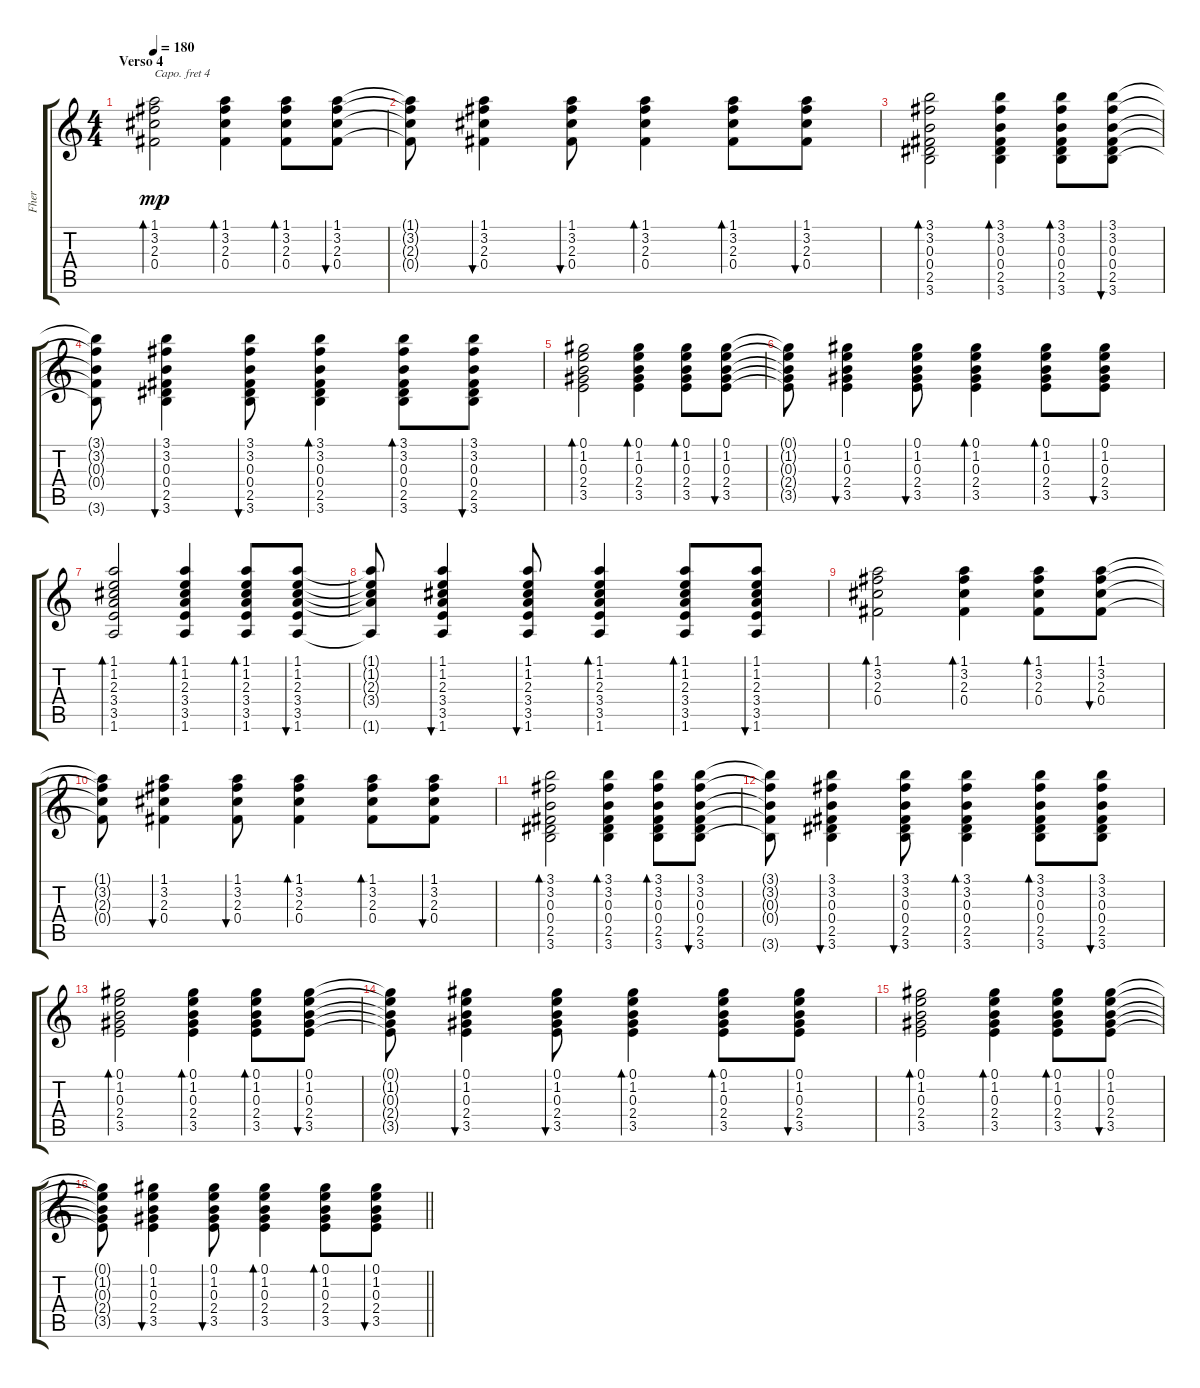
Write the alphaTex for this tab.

\track ("Fher" "Fher") {instrument acousticguitarsteel}
\staff {score tabs}
\capo 4
\tuning (E4 B3 G3 D3 A2 E2) {hide}
\ts (4 4)
\section ("" "Verso 4")
\tempo 180
\clef g2
\ks c
(1.1 3.2 2.3 0.4).2{bd 60 dy mp} (1.1 3.2 2.3 0.4).4{bd 60} (1.1 3.2 2.3 0.4).8{bd 60} (1.1 3.2 2.3 0.4).8{bu 60} |
(1.1{t} 3.2{t} 2.3{t} 0.4{t}).8 (1.1 3.2 2.3 0.4).4{bu 60} (1.1 3.2 2.3 0.4).8{bu 60} (1.1 3.2 2.3 0.4).4{bd 60} (1.1 3.2 2.3 0.4).8{bd 60} (1.1 3.2 2.3 0.4).8{bu 60} |
(3.1 3.2 0.3 0.4 2.5 3.6).2{bd 60} (3.1 3.2 0.3 0.4 2.5 3.6).4{bd 60} (3.1 3.2 0.3 0.4 2.5 3.6).8{bd 60} (3.1 3.2 0.3 0.4 2.5 3.6).8{bu 60} |
(3.1{t} 3.2{t} 0.3{t} 0.4{t} 3.6{t}).8 (3.1 3.2 0.3 0.4 2.5 3.6).4{bu 60} (3.1 3.2 0.3 0.4 2.5 3.6).8{bu 60} (3.1 3.2 0.3 0.4 2.5 3.6).4{bd 60} (3.1 3.2 0.3 0.4 2.5 3.6).8{bd 60} (3.1 3.2 0.3 0.4 2.5 3.6).8{bu 60} |
(0.1 1.2 0.3 2.4 3.5).2{bd 60} (0.1 1.2 0.3 2.4 3.5).4{bd 60} (0.1 1.2 0.3 2.4 3.5).8{bd 60} (0.1 1.2 0.3 2.4 3.5).8{bu 60} |
(0.1{t} 1.2{t} 0.3{t} 2.4{t} 3.5{t}).8 (0.1 1.2 0.3 2.4 3.5).4{bu 60} (0.1 1.2 0.3 2.4 3.5).8{bu 60} (0.1 1.2 0.3 2.4 3.5).4{bd 60} (0.1 1.2 0.3 2.4 3.5).8{bd 60} (0.1 1.2 0.3 2.4 3.5).8{bu 60} |
(1.1 1.2 2.3 3.4 3.5 1.6).2{bd 60} (1.1 1.2 2.3 3.4 3.5 1.6).4{bd 60} (1.1 1.2 2.3 3.4 3.5 1.6).8{bd 60} (1.1 1.2 2.3 3.4 3.5 1.6).8{bu 60} |
(1.1{t} 1.2{t} 2.3{t} 3.4{t} 1.6{t}).8 (1.1 1.2 2.3 3.4 3.5 1.6).4{bu 60} (1.1 1.2 2.3 3.4 3.5 1.6).8{bu 60} (1.1 1.2 2.3 3.4 3.5 1.6).4{bd 60} (1.1 1.2 2.3 3.4 3.5 1.6).8{bd 60} (1.1 1.2 2.3 3.4 3.5 1.6).8{bu 60} |
(1.1 3.2 2.3 0.4).2{bd 60} (1.1 3.2 2.3 0.4).4{bd 60} (1.1 3.2 2.3 0.4).8{bd 60} (1.1 3.2 2.3 0.4).8{bu 60} |
(1.1{t} 3.2{t} 2.3{t} 0.4{t}).8 (1.1 3.2 2.3 0.4).4{bu 60} (1.1 3.2 2.3 0.4).8{bu 60} (1.1 3.2 2.3 0.4).4{bd 60} (1.1 3.2 2.3 0.4).8{bd 60} (1.1 3.2 2.3 0.4).8{bu 60} |
(3.1 3.2 0.3 0.4 2.5 3.6).2{bd 60} (3.1 3.2 0.3 0.4 2.5 3.6).4{bd 60} (3.1 3.2 0.3 0.4 2.5 3.6).8{bd 60} (3.1 3.2 0.3 0.4 2.5 3.6).8{bu 60} |
(3.1{t} 3.2{t} 0.3{t} 0.4{t} 3.6{t}).8 (3.1 3.2 0.3 0.4 2.5 3.6).4{bu 60} (3.1 3.2 0.3 0.4 2.5 3.6).8{bu 60} (3.1 3.2 0.3 0.4 2.5 3.6).4{bd 60} (3.1 3.2 0.3 0.4 2.5 3.6).8{bd 60} (3.1 3.2 0.3 0.4 2.5 3.6).8{bu 60} |
(0.1 1.2 0.3 2.4 3.5).2{bd 60} (0.1 1.2 0.3 2.4 3.5).4{bd 60} (0.1 1.2 0.3 2.4 3.5).8{bd 60} (0.1 1.2 0.3 2.4 3.5).8{bu 60} |
(0.1{t} 1.2{t} 0.3{t} 2.4{t} 3.5{t}).8 (0.1 1.2 0.3 2.4 3.5).4{bu 60} (0.1 1.2 0.3 2.4 3.5).8{bu 60} (0.1 1.2 0.3 2.4 3.5).4{bd 60} (0.1 1.2 0.3 2.4 3.5).8{bd 60} (0.1 1.2 0.3 2.4 3.5).8{bu 60} |
(0.1 1.2 0.3 2.4 3.5).2{bd 60} (0.1 1.2 0.3 2.4 3.5).4{bd 60} (0.1 1.2 0.3 2.4 3.5).8{bd 60} (0.1 1.2 0.3 2.4 3.5).8{bu 60} |
\barLineRight lightlight
(0.1{t} 1.2{t} 0.3{t} 2.4{t} 3.5{t}).8 (0.1 1.2 0.3 2.4 3.5).4{bu 60} (0.1 1.2 0.3 2.4 3.5).8{bu 60} (0.1 1.2 0.3 2.4 3.5).4{bd 60} (0.1 1.2 0.3 2.4 3.5).8{bd 60} (0.1 1.2 0.3 2.4 3.5).8{bu 60}
